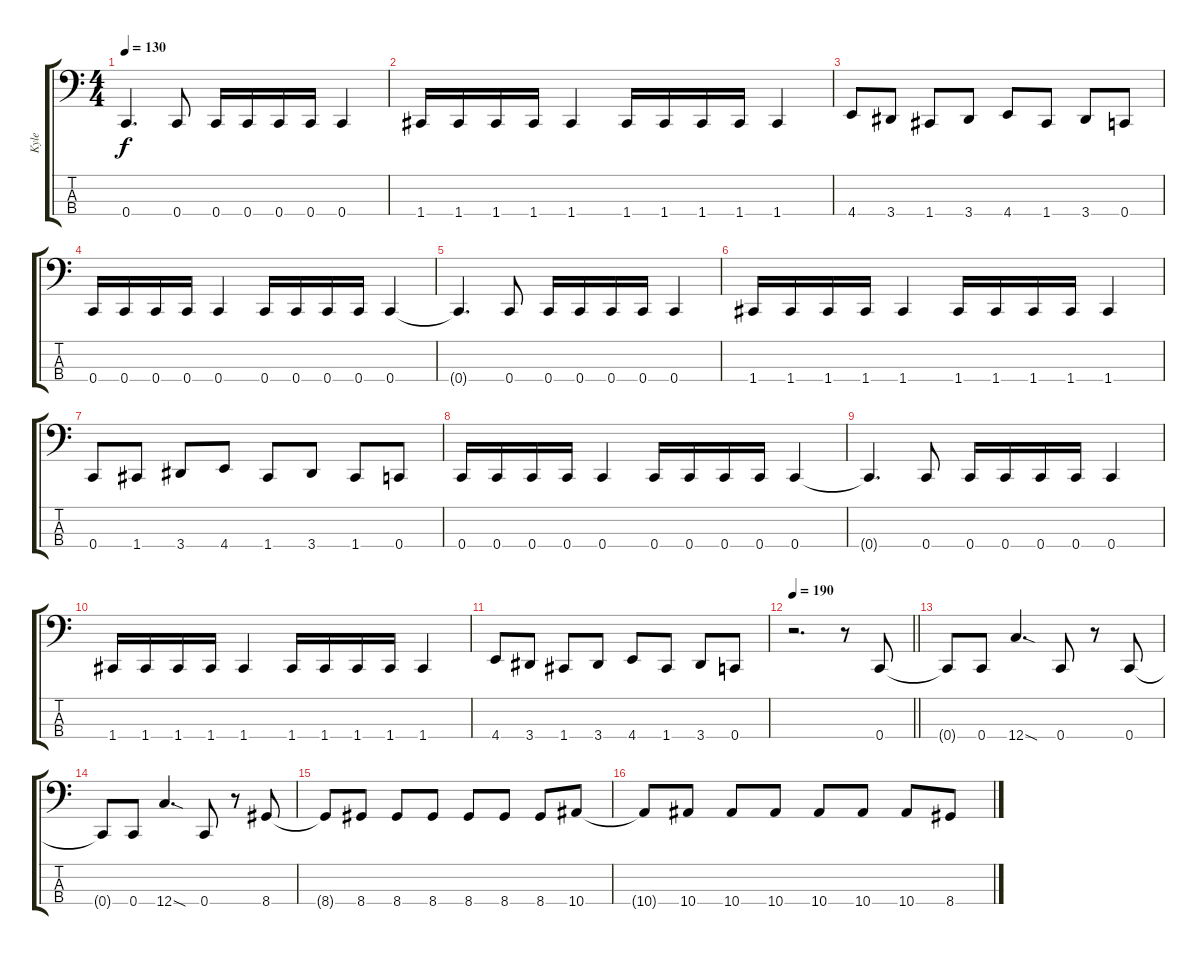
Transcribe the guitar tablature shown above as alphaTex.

\track ("Kyle" "Kyle") {instrument electricbasspick}
\staff {score tabs}
\tuning (F2 C2 G1 C1) {hide}
\ts (4 4)
\tempo 130
\clef f4
\ks c
0.4{t}.4{d dy f} 0.4.8 0.4.16 0.4.16 0.4.16 0.4.16 0.4.4 |
1.4.16 1.4.16 1.4.16 1.4.16 1.4.4 1.4.16 1.4.16 1.4.16 1.4.16 1.4.4 |
4.4.8 3.4.8 1.4.8 3.4.8 4.4.8 1.4.8 3.4.8 0.4.8 |
0.4.16 0.4.16 0.4.16 0.4.16 0.4.4 0.4.16 0.4.16 0.4.16 0.4.16 0.4.4 |
0.4{t}.4{d} 0.4.8 0.4.16 0.4.16 0.4.16 0.4.16 0.4.4 |
1.4.16 1.4.16 1.4.16 1.4.16 1.4.4 1.4.16 1.4.16 1.4.16 1.4.16 1.4.4 |
0.4.8 1.4.8 3.4.8 4.4.8 1.4.8 3.4.8 1.4.8 0.4.8 |
0.4.16 0.4.16 0.4.16 0.4.16 0.4.4 0.4.16 0.4.16 0.4.16 0.4.16 0.4.4 |
0.4{t}.4{d} 0.4.8 0.4.16 0.4.16 0.4.16 0.4.16 0.4.4 |
1.4.16 1.4.16 1.4.16 1.4.16 1.4.4 1.4.16 1.4.16 1.4.16 1.4.16 1.4.4 |
4.4.8 3.4.8 1.4.8 3.4.8 4.4.8 1.4.8 3.4.8 0.4.8 |
\tempo 190
\barLineRight lightlight
r.2{d} r.8 0.4.8 |
\section ("" "")
0.4{t}.8 0.4.8 12.4{sod}.4{d} 0.4.8 r.8 0.4.8 |
0.4{t}.8 0.4.8 12.4{sod}.4{d} 0.4.8 r.8 8.4.8 |
8.4{t}.8 8.4.8 8.4.8 8.4.8 8.4.8 8.4.8 8.4.8 10.4.8 |
10.4{t}.8 10.4.8 10.4.8 10.4.8 10.4.8 10.4.8 10.4.8 8.4.8
